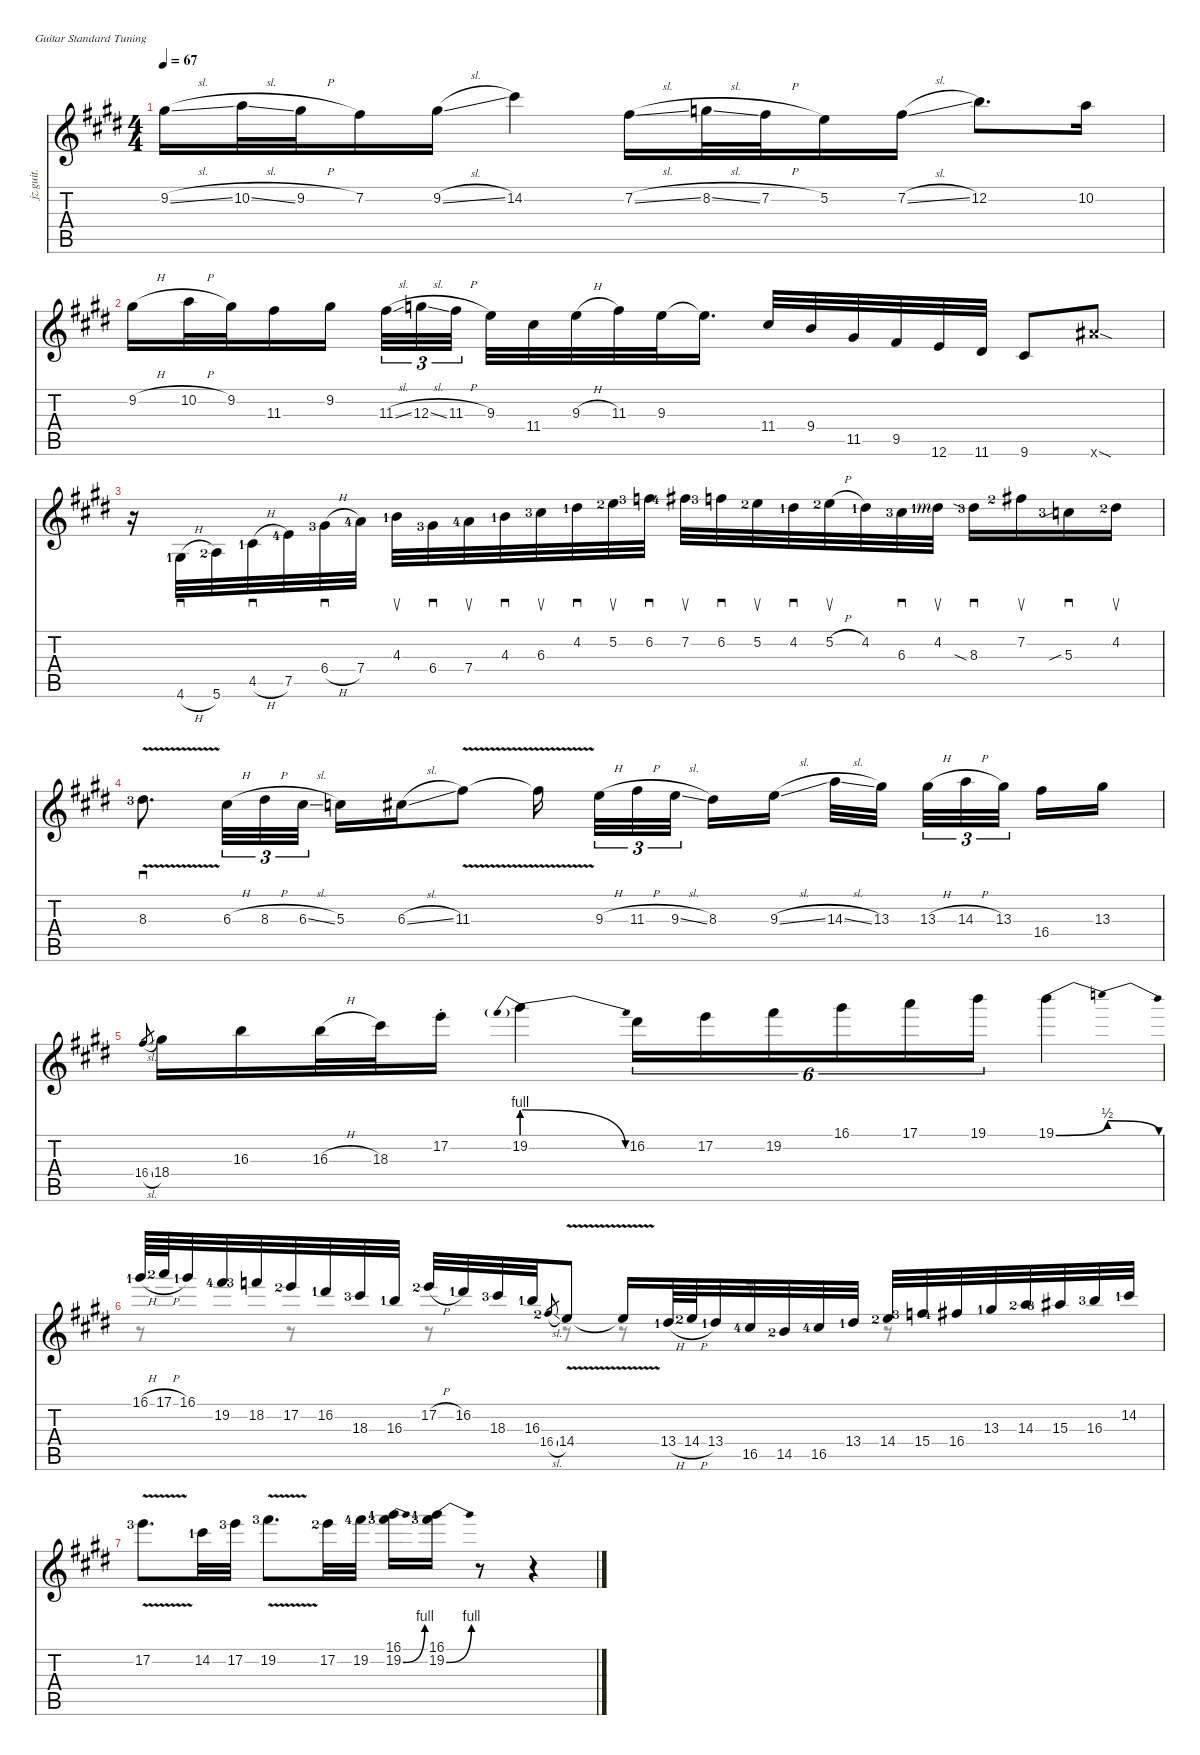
\defaultSystemsLayout 4
\hideDynamics
\bracketExtendMode nobrackets
\track ("Jazz Guitar" "jz.guit.") {instrument electricguitarjazz}
\staff {score tabs}
\tuning (E4 B3 G3 D3 A2 E2)
\voice
\ts (4 4)
\tempo 67
\clef g2
\ks c#minor
9.2{sl acc #}.16{dy mf beam Down} 10.2{sl acc forcenatural}.32{beam Down} 9.2{h acc #}.32{beam Down} 7.2{acc #}.16{beam Down} 9.2{sl acc #}.16{beam Down} 14.2{acc #}.4{beam Down} 7.2{sl acc #}.16{beam Down} 8.2{sl acc forcenatural}.32{beam Down} 7.2{h acc #}.32{beam Down} 5.2{acc forcenatural}.16{beam Down} 7.2{sl acc #}.16{beam Down} 12.2{acc forcenatural}.8{d beam Down} 10.2{acc forcenatural}.16{beam Down} |
9.2{h acc #}.16{beam Down} 10.2{h acc forcenatural}.32{beam Down} 9.2{acc #}.32{beam Down} 11.3{acc #}.16{beam Down} 9.2{acc #}.16{beam Down} 11.3{sl acc #}.32{tu (3 2) beam Down} 12.3{sl acc forcenatural}.32{tu (3 2) beam Down} 11.3{h acc #}.32{tu (3 2) beam Down} 9.3{acc forcenatural}.32{beam Down} 11.4{acc #}.32{beam Down} 9.3{h acc forcenatural}.32{beam Down} 11.3{acc #}.32{beam Down} 9.3{acc forcenatural}.32{beam Down} 9.3{t acc forcenatural}.16{d beam Down} 11.4{acc #}.32{beam Up} 9.4{acc forcenatural}.32{beam Up} 11.5{acc #}.32{beam Up} 9.5{acc #}.32{beam Up} 12.6{acc forcenatural}.32{beam Up} 11.6{acc #}.32{beam Up} 9.6{acc #}.8{beam Up} 18.6{sod x acc #}.8{beam Up} |
r.16{beam Down} 4.6{h lf 2 acc #}.32{sd beam Up} 5.6{lf 3 acc forcenatural}.32{beam Up} 4.5{h lf 2 acc #}.32{sd beam Up} 7.5{lf 5 acc forcenatural}.32{beam Up} 6.4{h lf 4 acc #}.32{sd beam Up} 7.4{lf 5 acc forcenatural}.32{beam Up} 4.3{lf 2 acc forcenatural}.32{su beam Down} 6.4{lf 4 acc #}.32{sd beam Down} 7.4{lf 5 acc forcenatural}.32{su beam Down} 4.3{lf 2 acc forcenatural}.32{sd beam Down} 6.3{lf 4 acc #}.32{su beam Down} 4.2{lf 2 acc #}.32{sd beam Down} 5.2{lf 3 acc forcenatural}.32{su beam Down} 6.2{lf 4 acc forcenatural}.32{sd beam Down} 7.2{lf 5 acc #}.32{su beam Down} 6.2{lf 4 acc forcenatural}.32{sd beam Down} 5.2{lf 3 acc forcenatural}.32{su beam Down} 4.2{lf 2 acc #}.32{sd beam Down} 5.2{h lf 3 acc forcenatural}.32{su beam Down} 4.2{lf 2 acc #}.32{beam Down} 6.3{lf 4 acc #}.32{sd beam Down} 4.2{lf 2 rf 3 acc #}.32{su beam Down} 8.3{sia lf 4 acc #}.16{sd beam Down} 7.2{lf 3 acc #}.16{su beam Down} 5.3{sib lf 4 acc forcenatural}.16{sd beam Down} 4.2{lf 3 acc #}.16{su beam Down} |
8.3{v lf 4 acc #}.8{d sd beam Down} 6.3{h acc #}.32{tu (3 2) beam Down} 8.3{h acc #}.32{tu (3 2) beam Down} 6.3{sl acc #}.32{tu (3 2) beam Down} 5.3{acc forcenatural}.16{beam Down} 6.3{sl acc #}.16{beam Down} 11.3{v acc #}.8{beam Down} 11.3{t acc #}.16{beam Down} 9.3{h acc forcenatural}.32{tu (3 2) beam Down} 11.3{h acc #}.32{tu (3 2) beam Down} 9.3{sl acc forcenatural}.32{tu (3 2) beam Down} 8.3{acc #}.16{beam Down} 9.3{sl acc forcenatural}.16{beam Down} 14.3{sl acc forcenatural}.32{beam Down} 13.3{acc #}.32{beam Down} 13.3{h acc #}.32{tu (3 2) beam Down} 14.3{h acc forcenatural}.32{tu (3 2) beam Down} 13.3{acc #}.32{tu (3 2) beam Down} 16.4{acc #}.16{beam Down} 13.3{acc #}.16{beam Down} |
16.4{sl acc #}.8{gr beam Up} 18.4{acc #}.16{beam Down} 16.3{acc forcenatural}.16{beam Down} 16.3{h acc forcenatural}.32{beam Down} 18.3{acc #}.32{beam Down} 17.2{st acc forcenatural}.16{beam Down} 19.2{be (prebendrelease 0 4 59.4 0)}.4{beam Down} 16.2{acc #}.16{tu (6 4) beam Down} 17.2{acc forcenatural}.16{tu (6 4) beam Down} 19.2{acc #}.16{tu (6 4) beam Down} 16.1{acc #}.16{tu (6 4) beam Down} 17.1{acc forcenatural}.16{tu (6 4) beam Down} 19.1{acc forcenatural}.16{tu (6 4) beam Down} 19.1{be (bendrelease 0 0 16.8 2 40.199999999999996 2 51.6 0) acc forcenatural}.4{beam Down} |
16.1{h lf 2 acc #}.64{dy mp beam Up} 17.1{h lf 3 acc forcenatural}.64{beam Up} 16.1{lf 2 acc #}.32{beam Up} 19.2{lf 5 acc #}.32{beam Up} 18.2{lf 4 acc forcenatural}.32{beam Up} 17.2{lf 3 acc forcenatural}.32{beam Up} 16.2{lf 2 acc #}.32{beam Up} 18.3{lf 4 acc #}.32{beam Up} 16.3{lf 2 acc forcenatural}.32{beam Up} 17.2{h lf 3 acc forcenatural}.32{beam Up} 16.2{lf 2 acc #}.32{beam Up} 18.3{lf 4 acc #}.32{beam Up} 16.3{lf 2 acc forcenatural}.32{beam Up} 16.4{sl lf 3 acc #}.8{gr dy mf beam Up} 14.4{v acc forcenatural}.8{dy mp beam Up} 14.4{t acc forcenatural}.16{beam Up} 13.4{h lf 2 acc #}.64{beam Up} 14.4{h lf 3 acc forcenatural}.64{beam Up} 13.4{lf 2 acc #}.32{beam Up} 16.5{lf 5 acc #}.32{beam Up} 14.5{lf 3 acc forcenatural}.32{beam Up} 16.5{lf 5 acc #}.32{beam Up} 13.4{lf 2 acc #}.32{beam Up} 14.4{lf 3 acc forcenatural}.32{beam Up} 15.4{lf 4 acc forcenatural}.32{beam Up} 16.4{lf 5 acc #}.32{beam Up} 13.3{lf 2 acc #}.32{beam Up} 14.3{lf 3 acc forcenatural}.32{beam Up} 15.3{lf 4 acc #}.32{beam Up} 16.3{lf 4 acc forcenatural}.32{beam Up} 14.2{lf 2 acc #}.32{beam Up} |
17.2{v lf 4 acc forcenatural}.8{d dy mf beam Down} 14.2{lf 2 acc #}.32{beam Down} 17.2{lf 4 acc forcenatural}.32{beam Down} 19.2{v lf 4 acc #}.8{d beam Down} 17.2{lf 3 acc forcenatural}.32{beam Down} 19.2{lf 5 acc #}.32{beam Down} (19.2{be (bend 0 0 15 4) lf 4 acc #} 16.1{lf 2 acc #}).16{beam Down} (16.1{lf 2 acc #} 19.2{be (bend 0 0 15 4) lf 4 acc #}).16{beam Down} r.8{beam Down} r.4{beam Down}
\voice
\clef g2
\ottava regular
\simile none
\ks c#minor
|
|
|
|
|
r.8{dy mf beam Down} r.8{beam Down} r.8{beam Down} r.8{beam Down} r.8{beam Down} r.8{beam Down} r.8{beam Down} |
